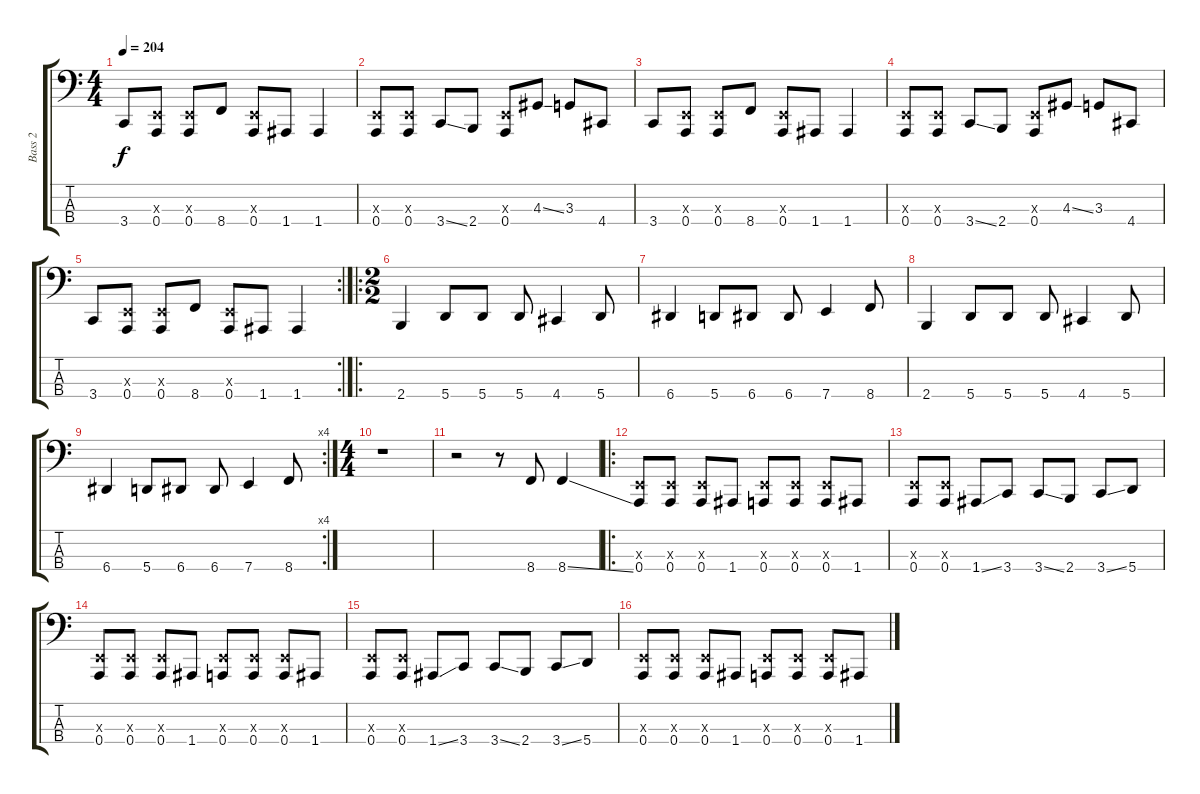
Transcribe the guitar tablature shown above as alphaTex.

\track ("Bass 2" "Bass 2") {instrument electricbasspick}
\staff {score tabs}
\tuning (D2 A1 E1 A0) {hide}
\ts (4 4)
\tempo 204
\clef f4
\ks c
3.4.8{dy f} (0.3{x} 0.4).8 (0.3{x} 0.4).8 8.4.8 (0.3{x} 0.4).8 1.4.8 1.4.4 |
(0.3{x} 0.4).8 (0.3{x} 0.4).8 3.4{ss}.8 2.4.8 (0.3{x} 0.4).8 4.3{ss}.8 3.3.8 4.4.8 |
3.4.8 (0.3{x} 0.4).8 (0.3{x} 0.4).8 8.4.8 (0.3{x} 0.4).8 1.4.8 1.4.4 |
(0.3{x} 0.4).8 (0.3{x} 0.4).8 3.4{ss}.8 2.4.8 (0.3{x} 0.4).8 4.3{ss}.8 3.3.8 4.4.8 |
\rc 2
3.4.8 (0.3{x} 0.4).8 (0.3{x} 0.4).8 8.4.8 (0.3{x} 0.4).8 1.4.8 1.4.4 |
\ro
\ts (2 2)
2.4.4 5.4.8 5.4.8 5.4.8 4.4.4 5.4.8 |
6.4.4 5.4.8 6.4.8 6.4.8 7.4.4 8.4.8 |
2.4.4 5.4.8 5.4.8 5.4.8 4.4.4 5.4.8 |
\rc 4
6.4.4 5.4.8 6.4.8 6.4.8 7.4.4 8.4.8 |
\ts (4 4)
r.1 |
r.2 r.8 8.4.8 8.4{ss}.4 |
\ro
(0.3{x} 0.4).8 (0.3{x} 0.4).8 (0.3{x} 0.4).8 1.4.8 (0.3{x} 0.4).8 (0.3{x} 0.4).8 (0.3{x} 0.4).8 1.4.8 |
(0.3{x} 0.4).8 (0.3{x} 0.4).8 1.4{ss}.8 3.4.8 3.4{ss}.8 2.4.8 3.4{ss}.8 5.4.8 |
(0.3{x} 0.4).8 (0.3{x} 0.4).8 (0.3{x} 0.4).8 1.4.8 (0.3{x} 0.4).8 (0.3{x} 0.4).8 (0.3{x} 0.4).8 1.4.8 |
(0.3{x} 0.4).8 (0.3{x} 0.4).8 1.4{ss}.8 3.4.8 3.4{ss}.8 2.4.8 3.4{ss}.8 5.4.8 |
(0.3{x} 0.4).8 (0.3{x} 0.4).8 (0.3{x} 0.4).8 1.4.8 (0.3{x} 0.4).8 (0.3{x} 0.4).8 (0.3{x} 0.4).8 1.4.8
